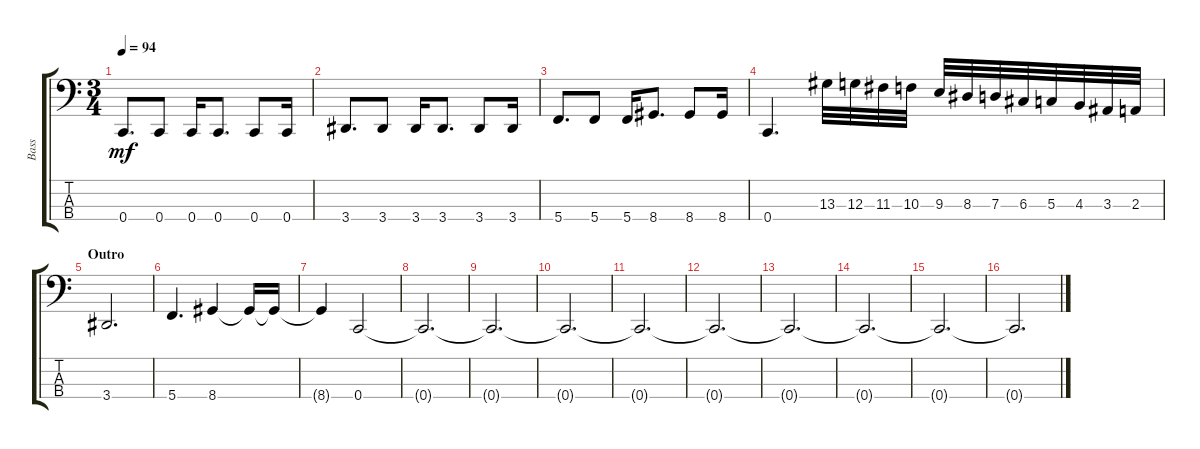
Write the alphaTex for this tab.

\track ("Bass" "Bass") {instrument electricbassfinger}
\staff {score tabs}
\tuning (F2 C2 G1 C1) {hide}
\ts (3 4)
\tempo 94
\clef f4
\ks c
0.4.8{d dy mf} 0.4.8 0.4.16 0.4.8{d} 0.4.8 0.4.16 |
3.4.8{d} 3.4.8 3.4.16 3.4.8{d} 3.4.8 3.4.16 |
5.4.8{d} 5.4.8 5.4.16 8.4.8{d} 8.4.8 8.4.16 |
0.4.4{d} 13.3.32 12.3.32 11.3.32 10.3.32 9.3.32 8.3.32 7.3.32 6.3.32 5.3.32 4.3.32 3.3.32 2.3.32 |
\section ("" "Outro")
3.4.2{d} |
5.4.4{d} 8.4.4 8.4{t}.16 8.4{t}.16 |
8.4{t}.4 0.4.2 |
0.4{t}.2{d} |
0.4{t}.2{d} |
0.4{t}.2{d} |
0.4{t}.2{d} |
0.4{t}.2{d} |
0.4{t}.2{d} |
0.4{t}.2{d} |
0.4{t}.2{d} |
0.4{t}.2{d}
